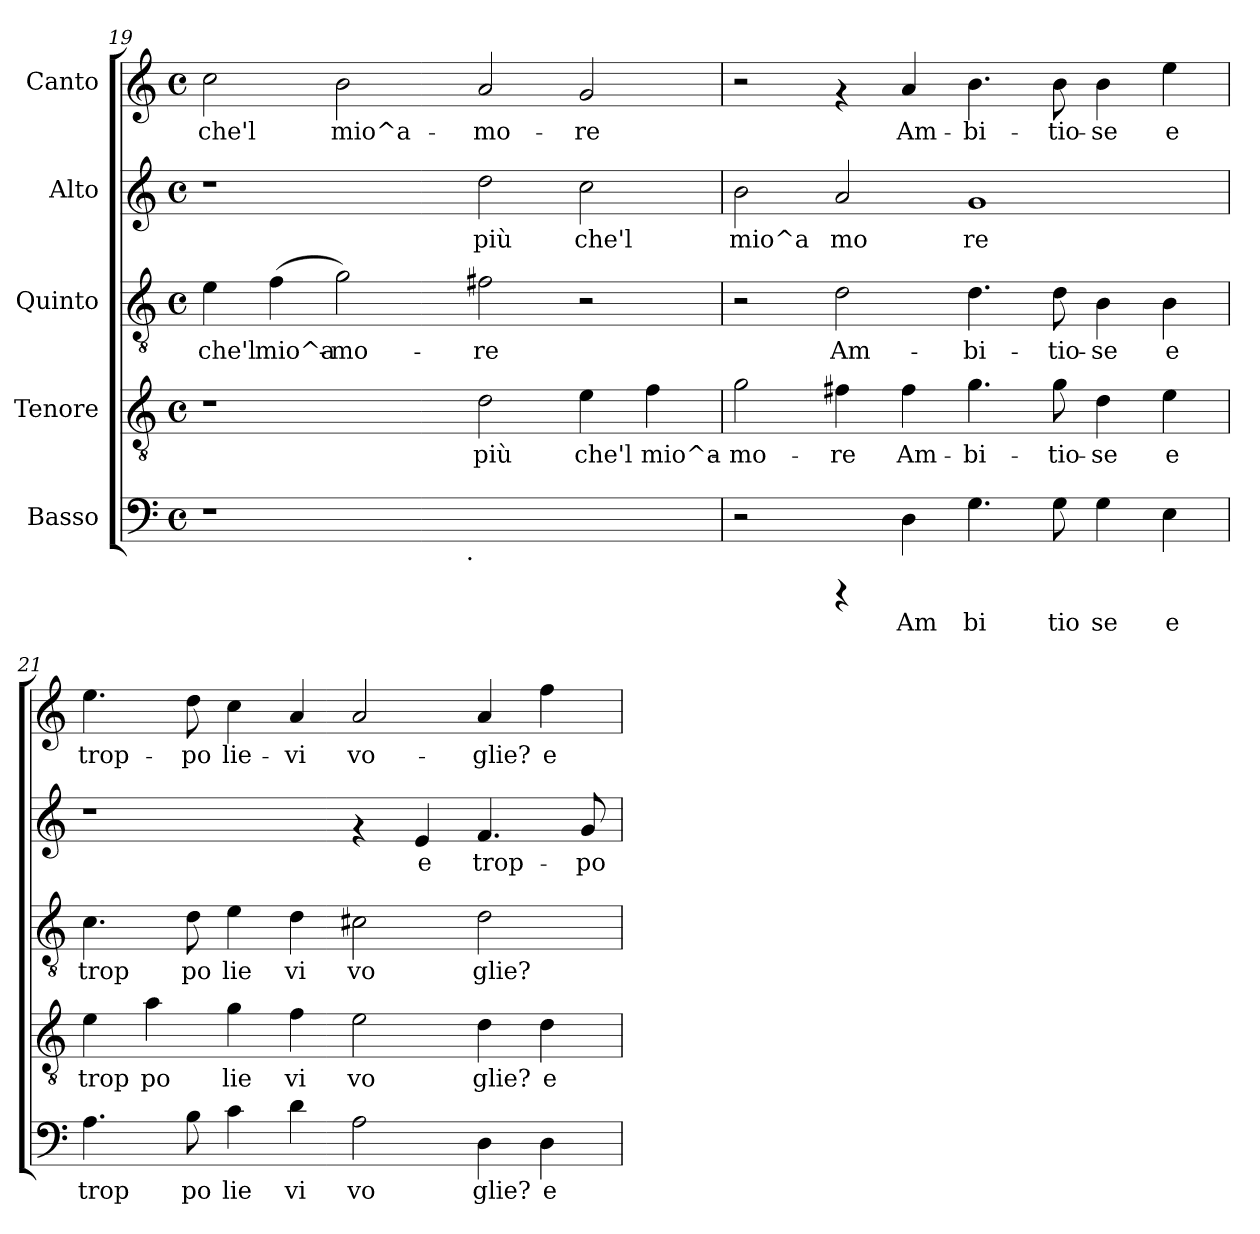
**kern	**text	**kern	**text	**kern	**text	**kern	**text	**kern	**text
*part5	*part5	*part4	*part4	*part3	*part3	*part2	*part2	*part1	*part1
*staff5	*staff5	*staff4	*staff4	*staff3	*staff3	*staff2	*staff2	*staff1	*staff1
*I"Basso	*	*I"Tenore	*	*I"Quinto	*	*I"Alto	*	*I"Canto	*
*clefF4	*	*clefGv2	*	*clefGv2	*	*clefG2	*	*clefG2	*
*k[]	*	*k[]	*	*k[]	*	*k[]	*	*k[]	*
*C:	*	*C:	*	*C:	*	*C:	*	*C:	*
*M4/4	*	*M4/4	*	*M4/4	*	*M4/4	*	*M4/4	*
*met(c)	*	*met(c)	*	*met(c)	*	*met(c)	*	*met(c)	*
=19	=19	=19	=19	=19	=19	=19	=19	=19	=19
!	!	!	!	!	!LO:LY:b:cj	!	!	!	!LO:LY:b:cj
*^	*	*	*	*	*	*	*	*	*
1r	2ryy	.	1r	.	4e\	che'l	1r	.	2cc\	che'l
!	!	!	!	!	!	!LO:LY:b:cj	!	!	!	!
.	.	.	.	.	(<4f\	mio^a-	.	.	.	.
!	!	!	!	!	!	!LO:LY:b:cj	!	!	!	!LO:LY:b:cj
.	4ryy	.	.	.	2g\)	-mo-	.	.	2b\	mio^a-
.	8...ryy	.	.	.	.	.	.	.	.	.
!	!LO:TX:b:t=.	!	!	!	!	!	!	!	!	!
.	1ryy	.	.	.	.	.	.	.	.	.
!	!	!	!	!LO:LY:b:cj	!	!LO:LY:b:cj	!	!LO:LY:b:cj	!	!LO:LY:b:cj
1ryy	.	.	2d\	più	2f#X\	-re	2dd\	più	2a/	-mo-
!	!	!	!	!LO:LY:b:cj	!	!	!	!LO:LY:b:cj	!	!LO:LY:b:cj
.	.	.	4e\	che'l	2r	.	2cc\	che'l	2g/	-re
!	!	!	!	!LO:LY:b:cj	!	!	!	!	!	!
.	.	.	4f\	mio^a-	.	.	.	.	.	.
.	64ryy	.	.	.	.	.	.	.	.	.
=20	=20	=20	=20	=20	=20	=20	=20	=20	=20	=20
!	!	!	!	!LO:LY:b:cj	!	!	!	!LO:LY:b:cj	!	!
*v	*v	*	*	*	*	*	*	*	*	*
2r	.	2g\	-mo-	2r	.	2b\	mio^a	2r	.
!	!	!	!LO:LY:b:cj	!	!LO:LY:b:cj	!	!LO:LY:b:cj	!	!
4rCCC	.	4f#X\	-re	2d\	Am-	2a/	mo	4rf	.
!	!LO:LY:b:cj	!	!LO:LY:b:cj	!	!	!	!	!	!LO:LY:b:cj
4D\	Am	4f#\	Am-	.	.	.	.	4a/	Am-
!	!LO:LY:b:cj	!	!LO:LY:b:cj	!	!LO:LY:b:cj	!	!LO:LY:b:cj	!	!LO:LY:b:cj
4.G\	bi	4.g\	-bi-	4.d\	-bi-	1g	re	4.b\	-bi-
!	!LO:LY:b:cj	!	!LO:LY:b:cj	!	!LO:LY:b:cj	!	!	!	!LO:LY:b:cj
8G\	tio	8g\	-tio-	8d\	-tio-	.	.	8b\	-tio-
!	!LO:LY:b:cj	!	!LO:LY:b:cj	!	!LO:LY:b:cj	!	!	!	!LO:LY:b:cj
4G\	se	4d\	-se	4B\	-se	.	.	4b\	-se
!	!LO:LY:b:cj	!	!LO:LY:b:cj	!	!LO:LY:b:cj	!	!	!	!LO:LY:b:cj
4E\	e	4e\	e	4B\	e	.	.	4ee\	e
!!LO:LB:g=z
=21	=21	=21	=21	=21	=21	=21	=21	=21	=21
!	!LO:LY:b:cj	!	!LO:LY:b:cj	!	!LO:LY:b:cj	!	!	!	!LO:LY:b:cj
4.A\	trop	4e\	trop	4.c\	trop	1r	.	4.ee\	trop-
!	!	!	!LO:LY:b:cj	!	!	!	!	!	!
.	.	4a\	po	.	.	.	.	.	.
!	!LO:LY:b:cj	!	!	!	!LO:LY:b:cj	!	!	!	!LO:LY:b:cj
8B\	po	.	.	8d\	po	.	.	8dd\	-po
!	!LO:LY:b:cj	!	!LO:LY:b:cj	!	!LO:LY:b:cj	!	!	!	!LO:LY:b:cj
4c\	lie	4g\	lie	4e\	lie	.	.	4cc\	lie-
!	!LO:LY:b:cj	!	!LO:LY:b:cj	!	!LO:LY:b:cj	!	!	!	!LO:LY:b:cj
4d\	vi	4f\	vi	4d\	vi	.	.	4a/	-vi
!	!LO:LY:b:cj	!	!LO:LY:b:cj	!	!LO:LY:b:cj	!	!	!	!LO:LY:b:cj
2A\	vo	2e\	vo	2c#X\	vo	4rf	.	2a/	vo-
!	!	!	!	!	!	!	!LO:LY:b:cj	!	!
.	.	.	.	.	.	4e/	e	.	.
!	!LO:LY:b:cj	!	!LO:LY:b:cj	!	!LO:LY:b:cj	!	!LO:LY:b:cj	!	!LO:LY:b:cj
4D\	glie?	4d\	glie?	2d\	glie?	4.f/	trop-	4a/	-glie?
!	!LO:LY:b:cj	!	!LO:LY:b:cj	!	!	!	!	!	!LO:LY:b:cj
4D\	e	4d\	e	.	.	.	.	4ff\	e
!	!	!	!	!	!	!	!LO:LY:b:cj	!	!
.	.	.	.	.	.	8g/	-po	.	.
=	=	=	=	=	=	=	=	=	=
*-	*-	*-	*-	*-	*-	*-	*-	*-	*-
